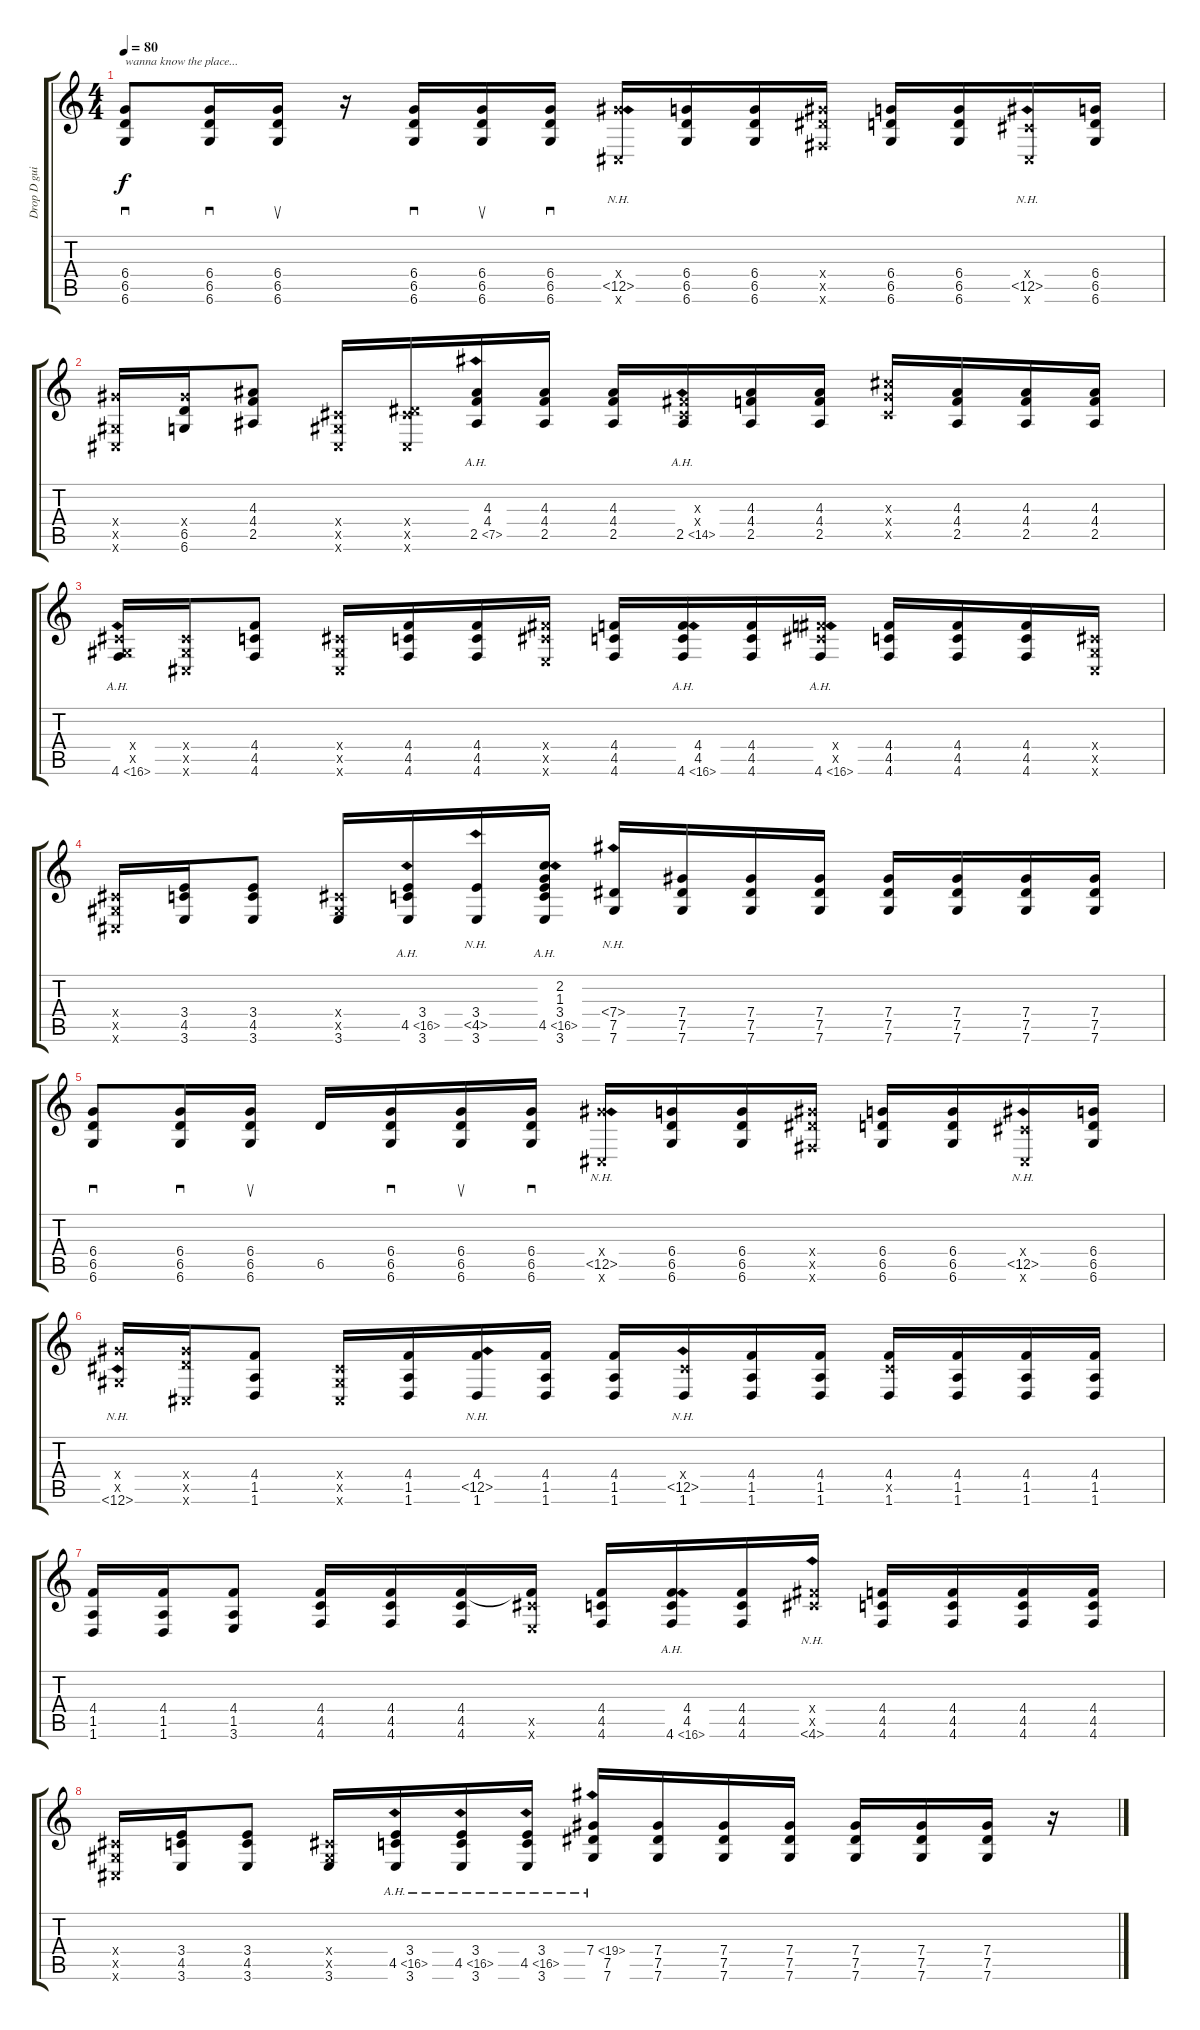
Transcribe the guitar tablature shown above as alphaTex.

\track ("Drop D guitar" "Drop D gui") {instrument overdrivenguitar}
\staff {score tabs}
\tuning (Eb4 Bb3 Gb3 Db3 Ab2 Db2) {hide}
\ts (4 4)
\tempo 80
\clef g2
\ks c
(6.4 6.5 6.6).8{sd txt "wanna know the place..." dy f} (6.4 6.5 6.6).16{sd} (6.4 6.5 6.6).16{su} r.16 (6.4 6.5 6.6).16{sd} (6.4 6.5 6.6).16{su} (6.4 6.5 6.6).16{sd} (7.4{x} 6.5{nh} 0.6{x}).16 (6.4 6.5 6.6).16 (6.4 6.5 6.6).16 (7.4{x} 7.5{x} 5.6{x}).16 (6.4 6.5 6.6).16 (6.4 6.5 6.6).16 (0.4{x} 6.5{nh} 0.6{x}).16 (6.4 6.5 6.6).16 |
(7.4{x} 0.5{x} 0.6{x}).16 (7.4{x} 6.5 6.6).16 (4.3 4.4 2.5).8 (0.4{x} 0.5{x} 0.6{x}).16 (0.4{x} 7.5{x} 0.6{x}).16 (4.3 4.4 2.5{ah 5}).16 (4.3 4.4 2.5).16 (4.3 4.4 2.5).16 (0.3{x} 0.4{x} 2.5{ah 12}).16 (4.3 4.4 2.5).16 (4.3 4.4 2.5).16 (7.3{x} 7.4{x} 5.5{x}).16 (4.3 4.4 2.5).16 (4.3 4.4 2.5).16 (4.3 4.4 2.5).16 |
(0.4{x} 0.5{x} 4.6{ah 12}).16 (0.4{x} 0.5{x} 0.6{x}).16 (4.4 4.5 4.6).8 (0.4{x} 0.5{x} 0.6{x}).16 (4.4 4.5 4.6).16 (4.4 4.5 4.6).16 (5.4{x} 5.5{x} 3.6{x}).16 (4.4 4.5 4.6).16 (4.4 4.5 4.6{ah 12}).16 (4.4 4.5 4.6).16 (5.4{x} 5.5{x} 4.6{ah 12}).16 (4.4 4.5 4.6).16 (4.4 4.5 4.6).16 (4.4 4.5 4.6).16 (0.4{x} 0.5{x} 0.6{x}).16 |
(0.4{x} 0.5{x} 0.6{x}).16 (3.4 4.5 3.6).16 (3.4 4.5 3.6).8 (0.4{x} 0.5{x} 3.6).16 (3.4 4.5{ah 12} 3.6).16 (3.4 4.5{nh} 3.6).16 (2.2 1.3 3.4 4.5{ah 12} 3.6).16 (7.4{nh} 7.5 7.6).16 (7.4 7.5 7.6).16 (7.4 7.5 7.6).16 (7.4 7.5 7.6).16 (7.4 7.5 7.6).16 (7.4 7.5 7.6).16 (7.4 7.5 7.6).16 (7.4 7.5 7.6).16 |
(6.4 6.5 6.6).8{sd} (6.4 6.5 6.6).16{sd} (6.4 6.5 6.6).16{su} 6.5.16 (6.4 6.5 6.6).16{sd} (6.4 6.5 6.6).16{su} (6.4 6.5 6.6).16{sd} (7.4{x} 6.5{nh} 0.6{x}).16 (6.4 6.5 6.6).16 (6.4 6.5 6.6).16 (7.4{x} 7.5{x} 5.6{x}).16 (6.4 6.5 6.6).16 (6.4 6.5 6.6).16 (0.4{x} 6.5{nh} 0.6{x}).16 (6.4 6.5 6.6).16 |
(7.4{x} 0.5{x} 6.6{nh}).16 (7.4{x} 6.5{x} 0.6{x}).16 (4.4 1.5 1.6).8 (0.4{x} 0.5{x} 0.6{x}).16 (4.4 1.5 1.6).16 (4.4 1.5{nh} 1.6).16 (4.4 1.5 1.6).16 (4.4 1.5 1.6).16 (0.4{x} 1.5{nh} 1.6).16 (4.4 1.5 1.6).16 (4.4 1.5 1.6).16 (4.4 5.5{x} 1.6).16 (4.4 1.5 1.6).16 (4.4 1.5 1.6).16 (4.4 1.5 1.6).16 |
(4.4 1.5 1.6).16 (4.4 1.5 1.6).16 (4.4 1.5 3.6).8 (4.4 4.5 4.6).16 (4.4 4.5 4.6).16 (4.4 4.5 4.6).16 (4.4{t} 5.5{x} 3.6{x}).16 (4.4 4.5 4.6).16 (4.4 4.5 4.6{ah 12}).16 (4.4 4.5 4.6).16 (5.4{x} 5.5{x} 4.6{nh}).16 (4.4 4.5 4.6).16 (4.4 4.5 4.6).16 (4.4 4.5 4.6).16 (4.4 4.5 4.6).16 |
(0.4{x} 0.5{x} 0.6{x}).16 (3.4 4.5 3.6).16 (3.4 4.5 3.6).8 (0.4{x} 0.5{x} 3.6).16 (3.4 4.5{ah 12} 3.6).16 (3.4 4.5{ah 12} 3.6).16 (3.4 4.5{ah 12} 3.6).16 (7.4{ah 12} 7.5 7.6).16 (7.4 7.5 7.6).16 (7.4 7.5 7.6).16 (7.4 7.5 7.6).16 (7.4 7.5 7.6).16 (7.4 7.5 7.6).16 (7.4 7.5 7.6).16 r.16
